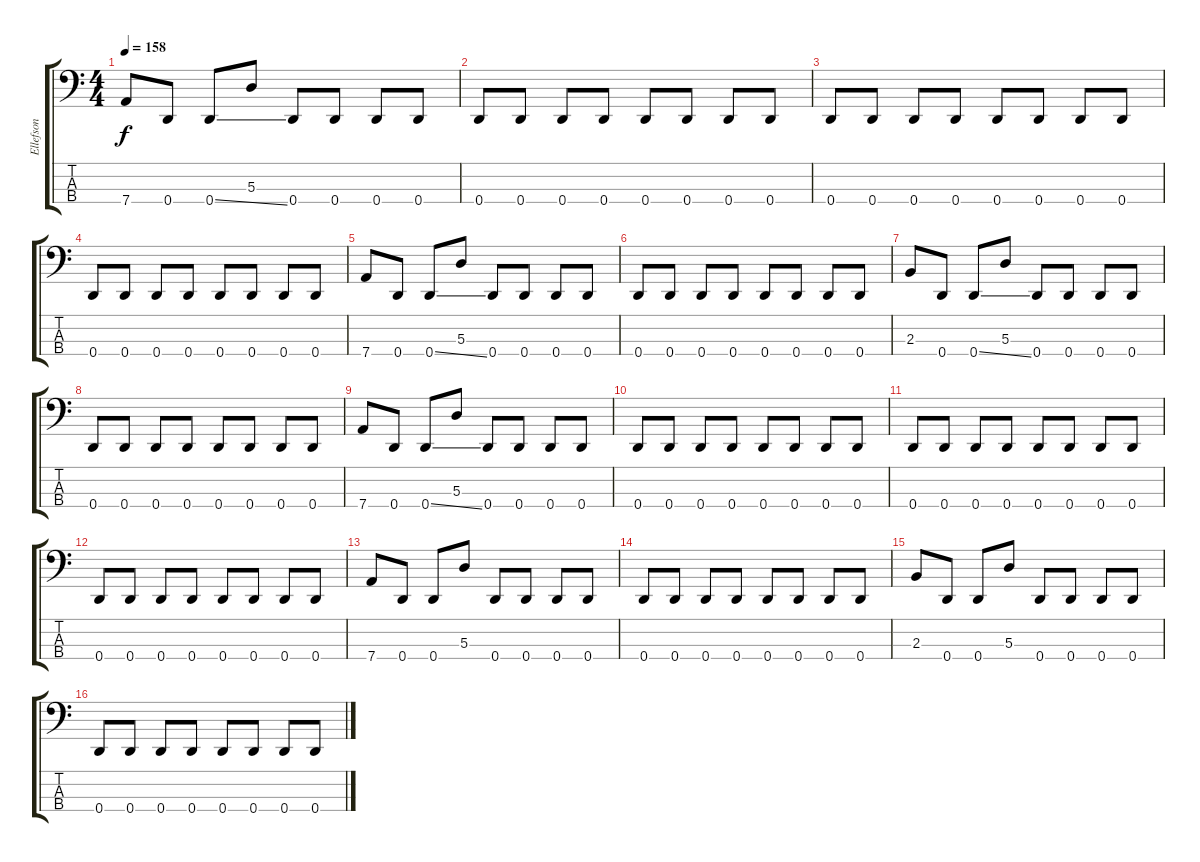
\track ("Ellefson" "Ellefson") {instrument electricbasspick}
\staff {score tabs}
\tuning (G2 D2 A1 D1) {hide}
\ts (4 4)
\tempo 158
\clef f4
\ks c
7.4.8{dy f} 0.4.8 0.4{ss}.8 5.3.8 0.4.8 0.4.8 0.4.8 0.4.8 |
0.4.8 0.4.8 0.4.8 0.4.8 0.4.8 0.4.8 0.4.8 0.4.8 |
0.4.8 0.4.8 0.4.8 0.4.8 0.4.8 0.4.8 0.4.8 0.4.8 |
0.4.8 0.4.8 0.4.8 0.4.8 0.4.8 0.4.8 0.4.8 0.4.8 |
7.4.8 0.4.8 0.4{ss}.8 5.3.8 0.4.8 0.4.8 0.4.8 0.4.8 |
0.4.8 0.4.8 0.4.8 0.4.8 0.4.8 0.4.8 0.4.8 0.4.8 |
2.3.8 0.4.8 0.4{ss}.8 5.3.8 0.4.8 0.4.8 0.4.8 0.4.8 |
0.4.8 0.4.8 0.4.8 0.4.8 0.4.8 0.4.8 0.4.8 0.4.8 |
7.4.8 0.4.8 0.4{ss}.8 5.3.8 0.4.8 0.4.8 0.4.8 0.4.8 |
0.4.8 0.4.8 0.4.8 0.4.8 0.4.8 0.4.8 0.4.8 0.4.8 |
0.4.8 0.4.8 0.4.8 0.4.8 0.4.8 0.4.8 0.4.8 0.4.8 |
0.4.8 0.4.8 0.4.8 0.4.8 0.4.8 0.4.8 0.4.8 0.4.8 |
7.4.8 0.4.8 0.4.8 5.3.8 0.4.8 0.4.8 0.4.8 0.4.8 |
0.4.8 0.4.8 0.4.8 0.4.8 0.4.8 0.4.8 0.4.8 0.4.8 |
2.3.8 0.4.8 0.4.8 5.3.8 0.4.8 0.4.8 0.4.8 0.4.8 |
0.4.8 0.4.8 0.4.8 0.4.8 0.4.8 0.4.8 0.4.8 0.4.8
